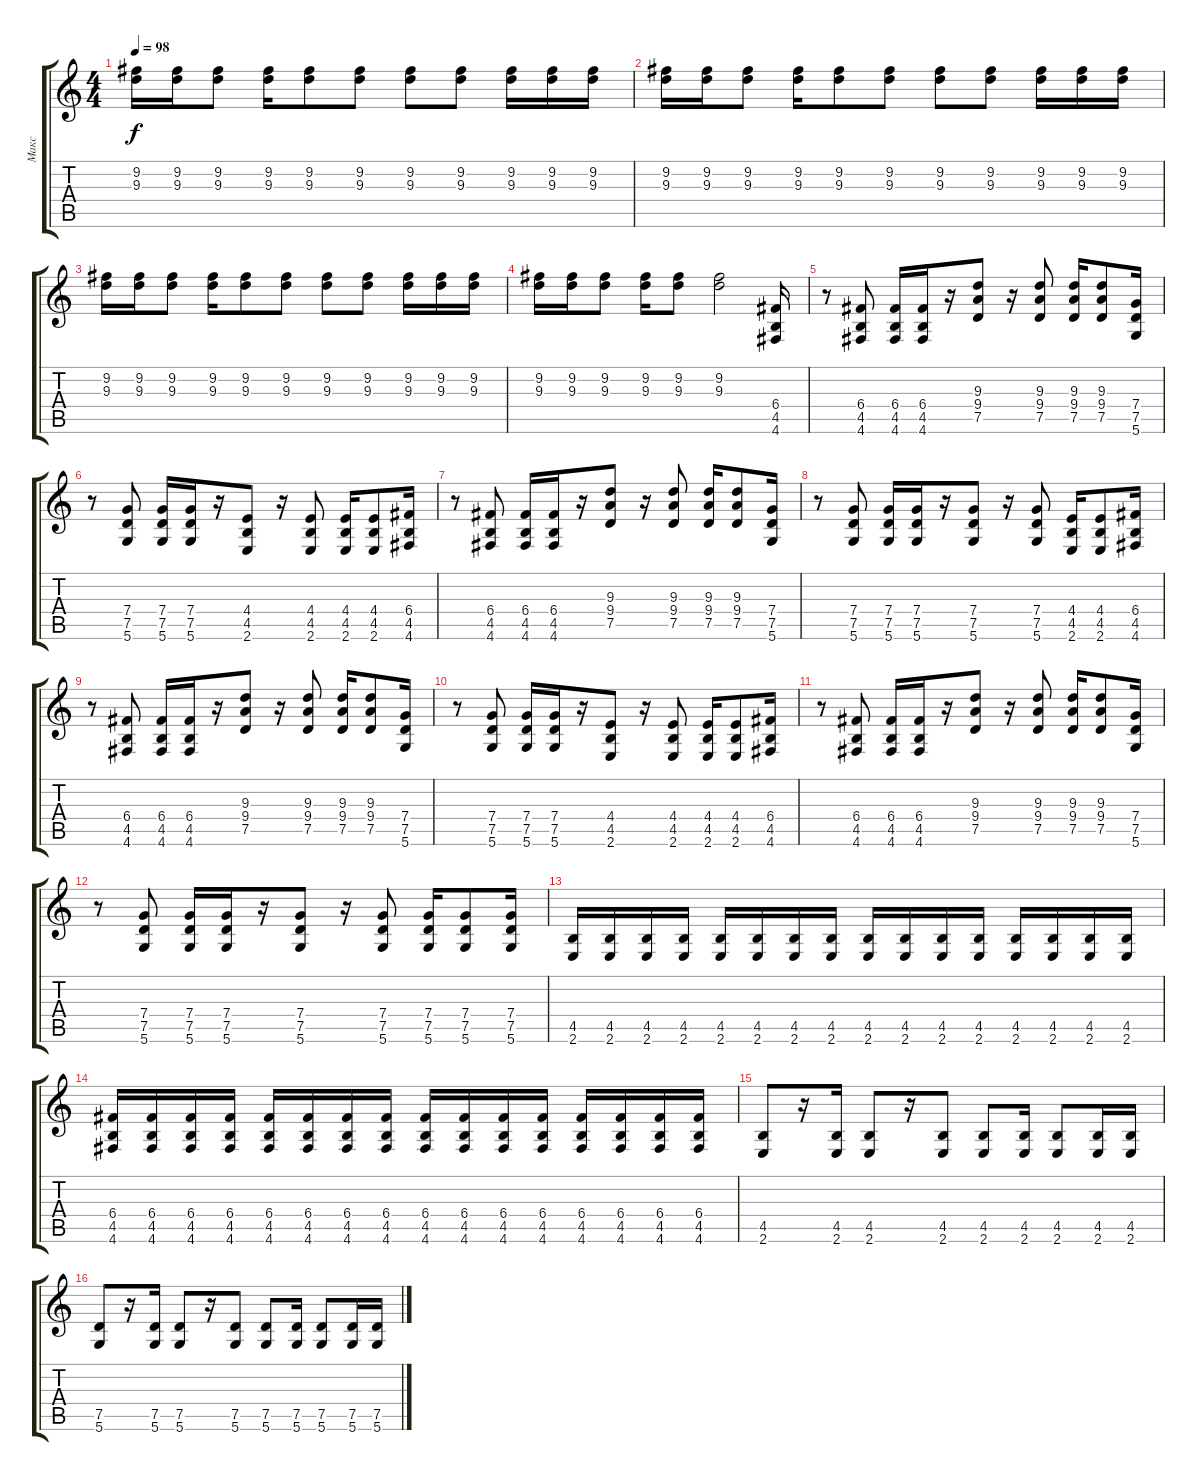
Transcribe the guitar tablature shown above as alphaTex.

\track ("Макс" "Макс") {instrument distortionguitar}
\staff {score tabs}
\tuning (D4 A3 F3 C3 G2 D2) {hide}
\ts (4 4)
\tempo 98
\clef g2
\ks c
(9.2 9.3).16{dy f} (9.2 9.3).16 (9.2 9.3).8 (9.2 9.3).16 (9.2 9.3).8 (9.2 9.3).8 (9.2 9.3).8 (9.2 9.3).8 (9.2 9.3).16 (9.2 9.3).16 (9.2 9.3).16 |
(9.2 9.3).16 (9.2 9.3).16 (9.2 9.3).8 (9.2 9.3).16 (9.2 9.3).8 (9.2 9.3).8 (9.2 9.3).8 (9.2 9.3).8 (9.2 9.3).16 (9.2 9.3).16 (9.2 9.3).16 |
(9.2 9.3).16 (9.2 9.3).16 (9.2 9.3).8 (9.2 9.3).16 (9.2 9.3).8 (9.2 9.3).8 (9.2 9.3).8 (9.2 9.3).8 (9.2 9.3).16 (9.2 9.3).16 (9.2 9.3).16 |
(9.2 9.3).16 (9.2 9.3).16 (9.2 9.3).8 (9.2 9.3).16 (9.2 9.3).8 (9.2 9.3).2 (6.4 4.5 4.6).16 |
r.8 (6.4 4.5 4.6).8 (6.4 4.5 4.6).16 (6.4 4.5 4.6).16 r.16 (9.3 9.4 7.5).8 r.16 (9.3 9.4 7.5).8 (9.3 9.4 7.5).16 (9.3 9.4 7.5).8 (7.4 7.5 5.6).16 |
r.8 (7.4 7.5 5.6).8 (7.4 7.5 5.6).16 (7.4 7.5 5.6).16 r.16 (4.4 4.5 2.6).8 r.16 (4.4 4.5 2.6).8 (4.4 4.5 2.6).16 (4.4 4.5 2.6).8 (6.4 4.5 4.6).16 |
r.8 (6.4 4.5 4.6).8 (6.4 4.5 4.6).16 (6.4 4.5 4.6).16 r.16 (9.3 9.4 7.5).8 r.16 (9.3 9.4 7.5).8 (9.3 9.4 7.5).16 (9.3 9.4 7.5).8 (7.4 7.5 5.6).16 |
r.8 (7.4 7.5 5.6).8 (7.4 7.5 5.6).16 (7.4 7.5 5.6).16 r.16 (7.4 7.5 5.6).8 r.16 (7.4 7.5 5.6).8 (4.4 4.5 2.6).16 (4.4 4.5 2.6).8 (6.4 4.5 4.6).16 |
r.8 (6.4 4.5 4.6).8 (6.4 4.5 4.6).16 (6.4 4.5 4.6).16 r.16 (9.3 9.4 7.5).8 r.16 (9.3 9.4 7.5).8 (9.3 9.4 7.5).16 (9.3 9.4 7.5).8 (7.4 7.5 5.6).16 |
r.8 (7.4 7.5 5.6).8 (7.4 7.5 5.6).16 (7.4 7.5 5.6).16 r.16 (4.4 4.5 2.6).8 r.16 (4.4 4.5 2.6).8 (4.4 4.5 2.6).16 (4.4 4.5 2.6).8 (6.4 4.5 4.6).16 |
r.8 (6.4 4.5 4.6).8 (6.4 4.5 4.6).16 (6.4 4.5 4.6).16 r.16 (9.3 9.4 7.5).8 r.16 (9.3 9.4 7.5).8 (9.3 9.4 7.5).16 (9.3 9.4 7.5).8 (7.4 7.5 5.6).16 |
r.8 (7.4 7.5 5.6).8 (7.4 7.5 5.6).16 (7.4 7.5 5.6).16 r.16 (7.4 7.5 5.6).8 r.16 (7.4 7.5 5.6).8 (7.4 7.5 5.6).16 (7.4 7.5 5.6).8 (7.4 7.5 5.6).16 |
(4.5 2.6).16 (4.5 2.6).16 (4.5 2.6).16 (4.5 2.6).16 (4.5 2.6).16 (4.5 2.6).16 (4.5 2.6).16 (4.5 2.6).16 (4.5 2.6).16 (4.5 2.6).16 (4.5 2.6).16 (4.5 2.6).16 (4.5 2.6).16 (4.5 2.6).16 (4.5 2.6).16 (4.5 2.6).16 |
(6.4 4.5 4.6).16 (6.4 4.5 4.6).16 (6.4 4.5 4.6).16 (6.4 4.5 4.6).16 (6.4 4.5 4.6).16 (6.4 4.5 4.6).16 (6.4 4.5 4.6).16 (6.4 4.5 4.6).16 (6.4 4.5 4.6).16 (6.4 4.5 4.6).16 (6.4 4.5 4.6).16 (6.4 4.5 4.6).16 (6.4 4.5 4.6).16 (6.4 4.5 4.6).16 (6.4 4.5 4.6).16 (6.4 4.5 4.6).16 |
(4.5 2.6).8 r.16 (4.5 2.6).16 (4.5 2.6).8 r.16 (4.5 2.6).8 (4.5 2.6).8 (4.5 2.6).16 (4.5 2.6).8 (4.5 2.6).16 (4.5 2.6).16 |
(7.5 5.6).8 r.16 (7.5 5.6).16 (7.5 5.6).8 r.16 (7.5 5.6).8 (7.5 5.6).8 (7.5 5.6).16 (7.5 5.6).8 (7.5 5.6).16 (7.5 5.6).16
